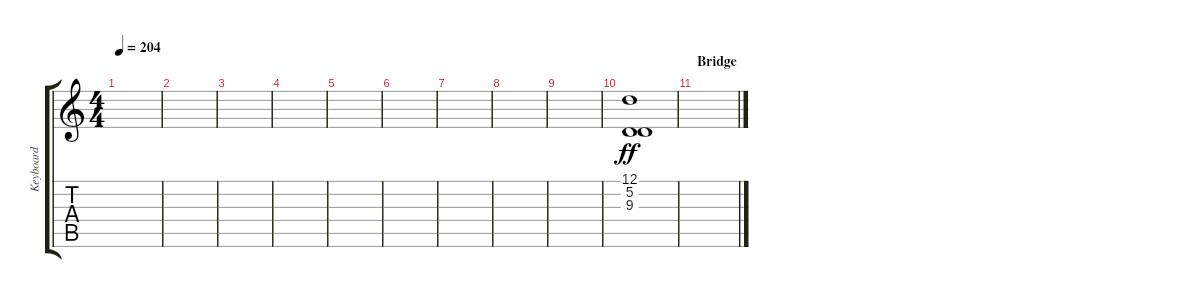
\track ("Keyboard" "Keyboard") {instrument stringensemble1}
\staff {score tabs}
\tuning (D4 A3 F3 C3 G2 D2) {hide}
\ts (4 4)
\tempo 204
\clef g2
\ks c
|
|
|
|
|
|
|
|
|
(12.1 5.2 9.3).1{dy ff instrument tubularbells} |
\section ("" "Bridge")
